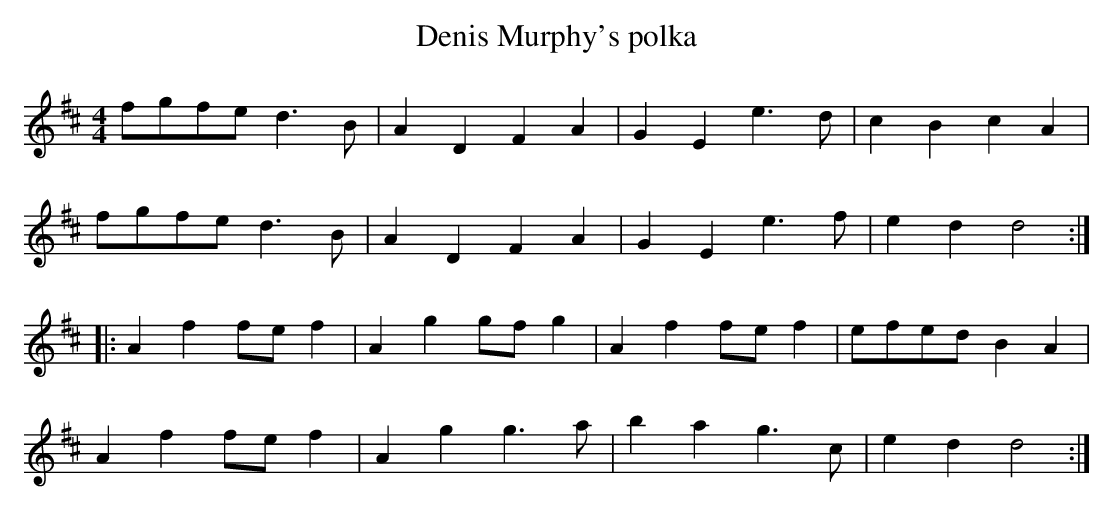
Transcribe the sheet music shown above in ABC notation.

X:1
T:Denis Murphy's polka
M:4/4
K:D
fgfe d3B|A2D2 F2A2|G2E2 e3d|c2B2 c2A2|
fgfe d3B|A2D2 F2A2|G2E2 e3f|e2d2 d4:|
|:A2f2 fef2|A2g2 gfg2|A2f2 fef2|efed B2A2|
A2f2 fef2|A2g2 g3a|b2a2 g3c|e2d2 d4:|
